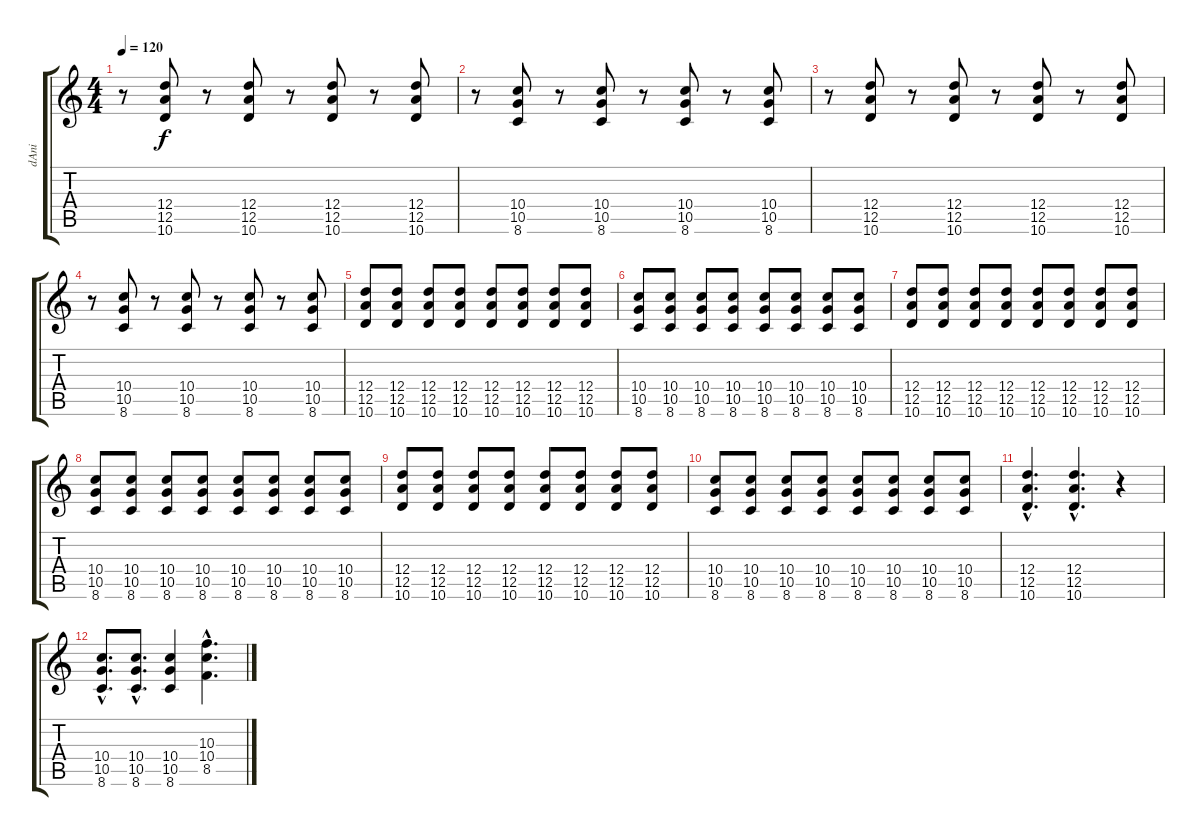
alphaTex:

\track ("dAni" "dAni") {instrument distortionguitar}
\staff {score tabs}
\tuning (E4 B3 G3 D3 A2 E2) {hide}
\ts (4 4)
\tempo 120
\clef g2
\ks c
r.8{dy f} (12.4 12.5 10.6).8 r.8 (12.4 12.5 10.6).8 r.8 (12.4 12.5 10.6).8 r.8 (12.4 12.5 10.6).8 |
r.8 (10.4 10.5 8.6).8 r.8 (10.4 10.5 8.6).8 r.8 (10.4 10.5 8.6).8 r.8 (10.4 10.5 8.6).8 |
r.8 (12.4 12.5 10.6).8 r.8 (12.4 12.5 10.6).8 r.8 (12.4 12.5 10.6).8 r.8 (12.4 12.5 10.6).8 |
r.8 (10.4 10.5 8.6).8 r.8 (10.4 10.5 8.6).8 r.8 (10.4 10.5 8.6).8 r.8 (10.4 10.5 8.6).8 |
(12.4 12.5 10.6).8 (12.4 12.5 10.6).8 (12.4 12.5 10.6).8 (12.4 12.5 10.6).8 (12.4 12.5 10.6).8 (12.4 12.5 10.6).8 (12.4 12.5 10.6).8 (12.4 12.5 10.6).8 |
(10.4 10.5 8.6).8 (10.4 10.5 8.6).8 (10.4 10.5 8.6).8 (10.4 10.5 8.6).8 (10.4 10.5 8.6).8 (10.4 10.5 8.6).8 (10.4 10.5 8.6).8 (10.4 10.5 8.6).8 |
(12.4 12.5 10.6).8 (12.4 12.5 10.6).8 (12.4 12.5 10.6).8 (12.4 12.5 10.6).8 (12.4 12.5 10.6).8 (12.4 12.5 10.6).8 (12.4 12.5 10.6).8 (12.4 12.5 10.6).8 |
(10.4 10.5 8.6).8 (10.4 10.5 8.6).8 (10.4 10.5 8.6).8 (10.4 10.5 8.6).8 (10.4 10.5 8.6).8 (10.4 10.5 8.6).8 (10.4 10.5 8.6).8 (10.4 10.5 8.6).8 |
(12.4 12.5 10.6).8 (12.4 12.5 10.6).8 (12.4 12.5 10.6).8 (12.4 12.5 10.6).8 (12.4 12.5 10.6).8 (12.4 12.5 10.6).8 (12.4 12.5 10.6).8 (12.4 12.5 10.6).8 |
(10.4 10.5 8.6).8 (10.4 10.5 8.6).8 (10.4 10.5 8.6).8 (10.4 10.5 8.6).8 (10.4 10.5 8.6).8 (10.4 10.5 8.6).8 (10.4 10.5 8.6).8 (10.4 10.5 8.6).8 |
(12.4{hac} 12.5{hac} 10.6{hac}).4{d} (12.4{hac} 12.5{hac} 10.6{hac}).4{d} r.4 |
(10.4{hac} 10.5{hac} 8.6{hac}).8{d} (10.4{hac} 10.5{hac} 8.6{hac}).8{d} (10.4 10.5 8.6).4 (10.3{hac} 10.4{hac} 8.5{hac}).4{d}
